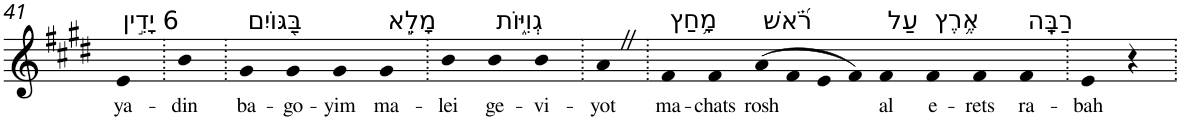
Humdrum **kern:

**kern	**text
*part1	*part1
*staff1	*staff1
*I"Piano	*
*I'Pno	*
!!LO:PB:g=z
*clefG2	*
*k[f#c#g#d#]	*
*E:	*
=41	=41
!LO:TX:a:t=6 יָדִ֣ין	!
!	!LO:LY:b
4e	ya-
=42.	=42.
!	!LO:LY:b
4b	-din
=43.	=43.
!LO:TX:a:t=בַּ֭גּוֹיִם	!
!	!LO:LY:b
4g#	ba-
!	!LO:LY:b
4g#	-go-
!	!LO:LY:b
4g#	-yim
!LO:TX:a:t=מָלֵ֣א	!
!	!LO:LY:b
4g#	ma-
=44.	=44.
!	!LO:LY:b
4b	-lei
!LO:TX:a:t=גְוִיּ֑וֹת	!
!	!LO:LY:b
4b	ge-
!	!LO:LY:b
4b	-vi-
=45.	=45.
!	!LO:LY:b
4aZ	-yot
=46.	=46.
!LO:TX:a:t=מָ֥חַץ	!
!	!LO:LY:b
4f#	ma-
!	!LO:LY:b
4f#	-chats
!LO:TX:a:t=רֹ֝֗אשׁ	!
!	!LO:LY:b
(>8a	rosh
8f#	.
8e	.
8f#)	.
!LO:TX:a:t=עַל	!
!	!LO:LY:b
4f#	al
!LO:TX:a:t=אֶ֥רֶץ	!
!	!LO:LY:b
4f#	e-
!	!LO:LY:b
4f#	-rets
!LO:TX:a:t=רַבָּֽה	!
!	!LO:LY:b
4f#	ra-
=47.	=47.
!	!LO:LY:b
4e	-bah
4r	.
=.	=.
*-	*-
